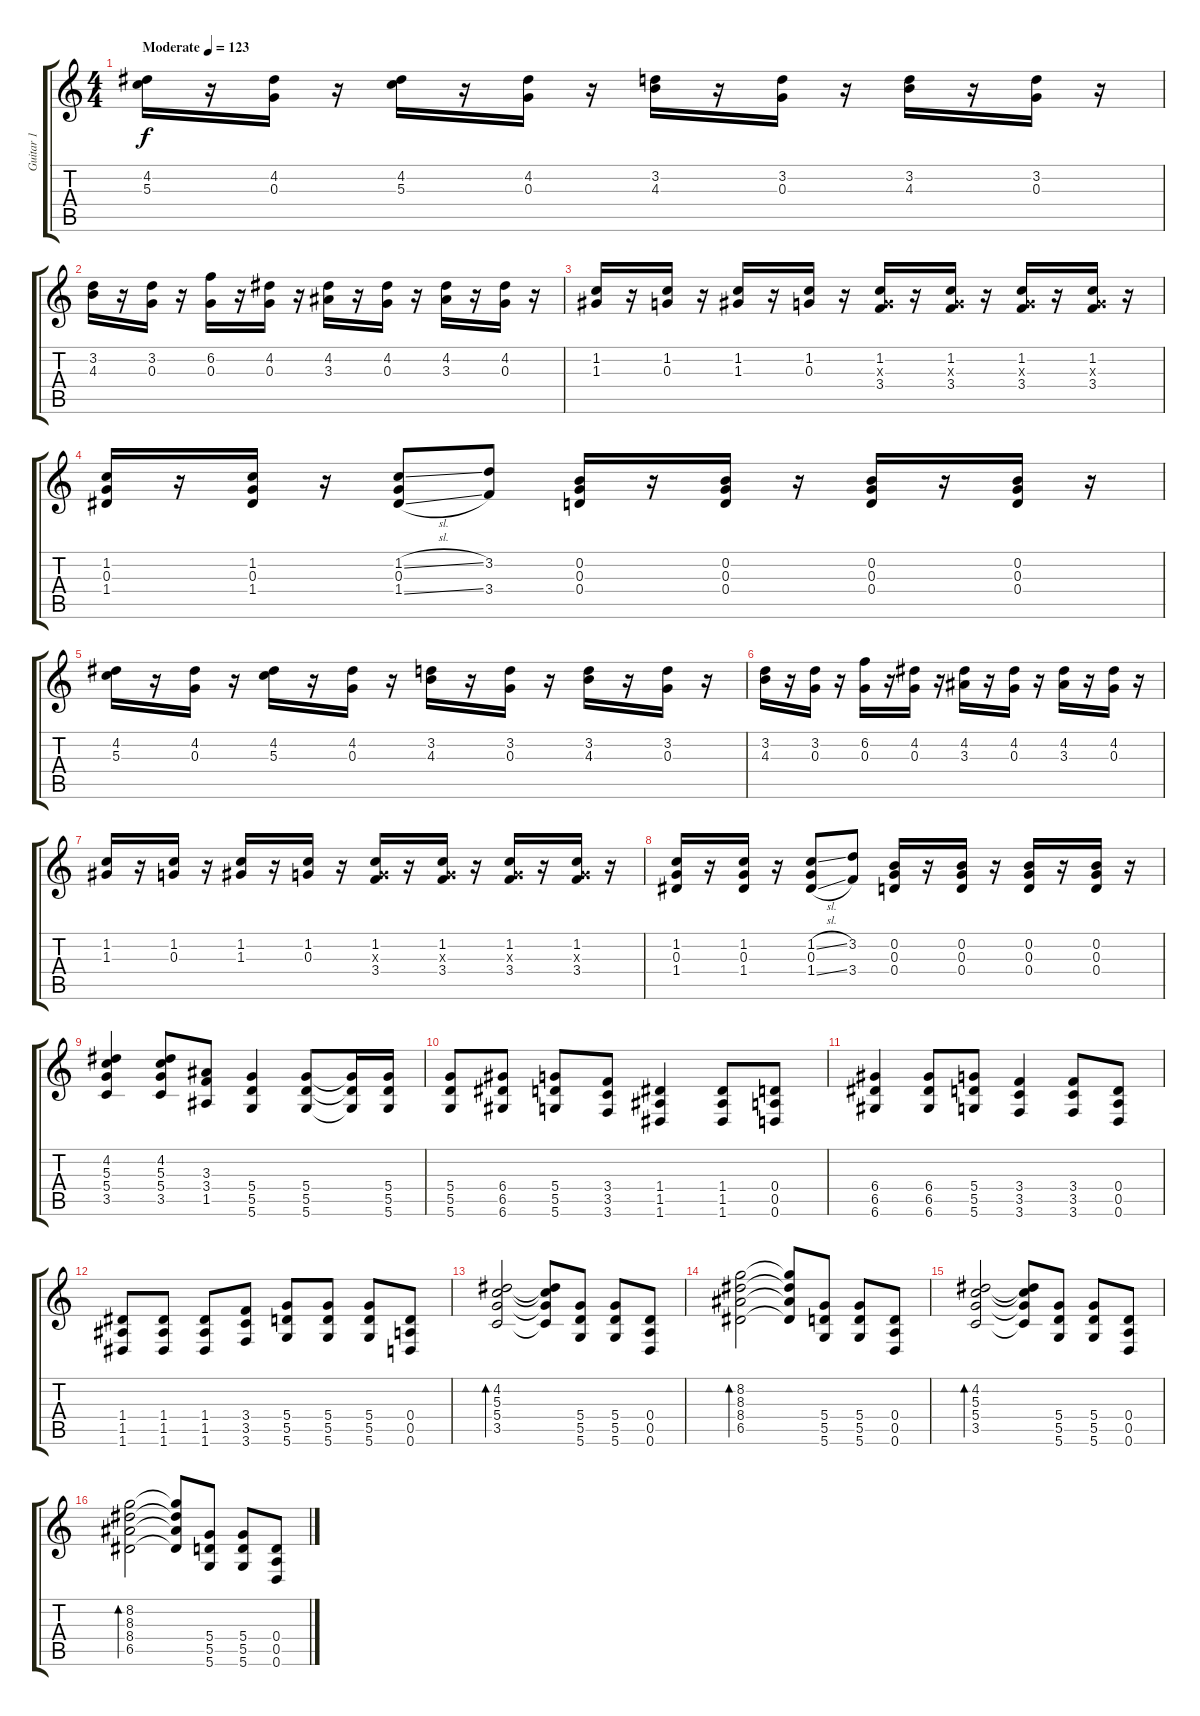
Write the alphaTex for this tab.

\track ("Guitar 1" "Guitar 1") {instrument distortionguitar}
\staff {score tabs}
\tuning (E4 B3 G3 D3 A2 D2) {hide}
\ts (4 4)
\tempo (123 "Moderate")
\clef g2
\ks c
(4.2 5.3).16{dy f instrument distortionguitar} r.16 (4.2 0.3).16 r.16 (4.2 5.3).16 r.16 (4.2 0.3).16 r.16 (3.2 4.3).16 r.16 (3.2 0.3).16 r.16 (3.2 4.3).16 r.16 (3.2 0.3).16 r.16 |
(3.2 4.3).16 r.16 (3.2 0.3).16 r.16 (6.2 0.3).16 r.16 (4.2 0.3).16 r.16 (4.2 3.3).16 r.16 (4.2 0.3).16 r.16 (4.2 3.3).16 r.16 (4.2 0.3).16 r.16 |
(1.2 1.3).16 r.16 (1.2 0.3).16 r.16 (1.2 1.3).16 r.16 (1.2 0.3).16 r.16 (1.2 0.3{x} 3.4).16 r.16 (1.2 0.3{x} 3.4).16 r.16 (1.2 0.3{x} 3.4).16 r.16 (1.2 0.3{x} 3.4).16 r.16 |
(1.2 0.3 1.4).16 r.16 (1.2 0.3 1.4).16 r.16 (1.2{sl} 0.3 1.4{sl}).8 (3.2 3.4).8 (0.2 0.3 0.4).16 r.16 (0.2 0.3 0.4).16 r.16 (0.2 0.3 0.4).16 r.16 (0.2 0.3 0.4).16 r.16 |
(4.2 5.3).16 r.16 (4.2 0.3).16 r.16 (4.2 5.3).16 r.16 (4.2 0.3).16 r.16 (3.2 4.3).16 r.16 (3.2 0.3).16 r.16 (3.2 4.3).16 r.16 (3.2 0.3).16 r.16 |
(3.2 4.3).16 r.16 (3.2 0.3).16 r.16 (6.2 0.3).16 r.16 (4.2 0.3).16 r.16 (4.2 3.3).16 r.16 (4.2 0.3).16 r.16 (4.2 3.3).16 r.16 (4.2 0.3).16 r.16 |
(1.2 1.3).16 r.16 (1.2 0.3).16 r.16 (1.2 1.3).16 r.16 (1.2 0.3).16 r.16 (1.2 0.3{x} 3.4).16 r.16 (1.2 0.3{x} 3.4).16 r.16 (1.2 0.3{x} 3.4).16 r.16 (1.2 0.3{x} 3.4).16 r.16 |
(1.2 0.3 1.4).16 r.16 (1.2 0.3 1.4).16 r.16 (1.2{sl} 0.3 1.4{sl}).8 (3.2 3.4).8 (0.2 0.3 0.4).16 r.16 (0.2 0.3 0.4).16 r.16 (0.2 0.3 0.4).16 r.16 (0.2 0.3 0.4).16 r.16 |
(4.2 5.3 5.4 3.5).4 (4.2 5.3 5.4 3.5).8 (3.3 3.4 1.5).8 (5.4 5.5 5.6).4 (5.4 5.5 5.6).8 (5.4{t} 5.5{t} 5.6{t}).16 (5.4 5.5 5.6).16 |
(5.4 5.5 5.6).8 (6.4 6.5 6.6).8 (5.4 5.5 5.6).8 (3.4 3.5 3.6).8 (1.4 1.5 1.6).4 (1.4 1.5 1.6).8 (0.4 0.5 0.6).8 |
(6.4 6.5 6.6).4 (6.4 6.5 6.6).8 (5.4 5.5 5.6).8 (3.4 3.5 3.6).4 (3.4 3.5 3.6).8 (0.4 0.5 0.6).8 |
(1.4 1.5 1.6).8 (1.4 1.5 1.6).8 (1.4 1.5 1.6).8 (3.4 3.5 3.6).8 (5.4 5.5 5.6).8 (5.4 5.5 5.6).8 (5.4 5.5 5.6).8 (0.4 0.5 0.6).8 |
(4.2 5.3 5.4 3.5).2{bd 30} (4.2{t} 5.3{t} 5.4{t} 3.5{t}).8 (5.4 5.5 5.6).8 (5.4 5.5 5.6).8 (0.4 0.5 0.6).8 |
(8.2 8.3 8.4 6.5).2{bd 60} (8.2{t} 8.3{t} 8.4{t} 6.5{t}).8 (5.4 5.5 5.6).8 (5.4 5.5 5.6).8 (0.4 0.5 0.6).8 |
(4.2 5.3 5.4 3.5).2{bd 30} (4.2{t} 5.3{t} 5.4{t} 3.5{t}).8 (5.4 5.5 5.6).8 (5.4 5.5 5.6).8 (0.4 0.5 0.6).8 |
(8.2 8.3 8.4 6.5).2{bd 60} (8.2{t} 8.3{t} 8.4{t} 6.5{t}).8 (5.4 5.5 5.6).8 (5.4 5.5 5.6).8 (0.4 0.5 0.6).8
